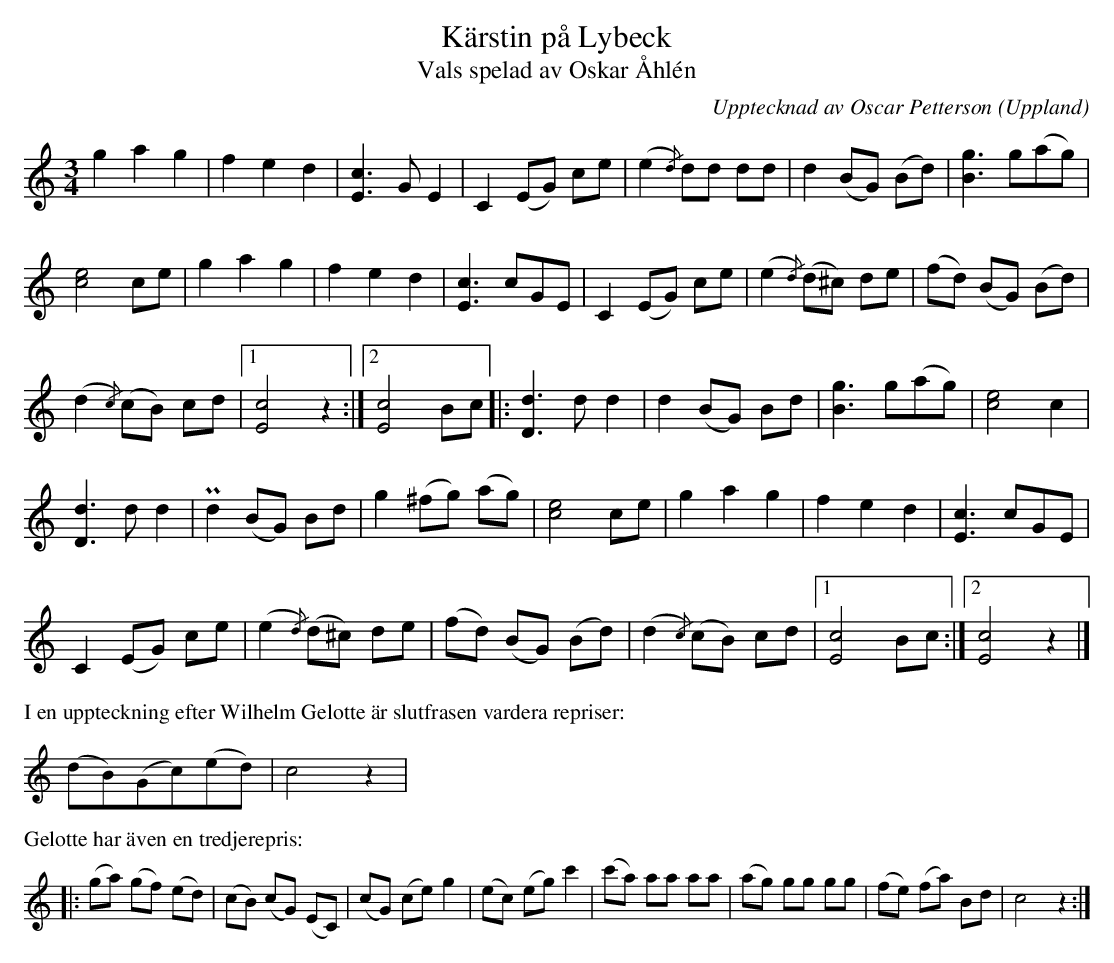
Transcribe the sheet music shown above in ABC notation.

X:1
T:Kärstin på Lybeck
T:Vals spelad av Oskar Åhlén
C:Upptecknad av Oscar Petterson
M:3/4
L:1/8
O:Uppland
Q:170
K:C
g2a2g2 | f2e2d2 | [cE]3 GE2 | C2 (EG) ce | (e2{/d}) dd dd | d2 (BG) (Bd) | [gB]3 g(ag) |
[ec]4 ce | g2a2g2 | f2e2d2 | [cE]3 cGE | C2 (EG) ce | (e2{/d}) (d^c) de | (fd) (BG) (Bd) |
(d2{/c}) (cB) cd |1 [cE]4 z2 :|2 [cE]4 Bc |: [dD]3d d2 | d2 (BG) Bd | [gB]3 g(ag) | [ec]4 c2 |
[dD]3d d2 | Pd2 (BG) Bd | g2 (^fg) (ag) | [ec]4 ce | g2a2g2 | f2e2d2 | [cE]3 cGE |
C2 (EG) ce | (e2{/d}) (d^c) de | (fd) (BG) (Bd) | (d2{/c}) (cB) cd |1 [cE]4 Bc :|2 [cE]4 z2 |]
%%text I en uppteckning efter Wilhelm Gelotte är slutfrasen vardera repriser:
(dB)(Gc)(ed) | c4 z2 |
%%text Gelotte har även en tredjerepris:
|: (ga) (gf) (ed) | (cB) (cG) (EC) | (cG) (ce) g2 | (ec) (eg) c'2 | (c'a) aa aa | (ag) gg gg | (fe) (fa) Bd | c4 z2 :|
